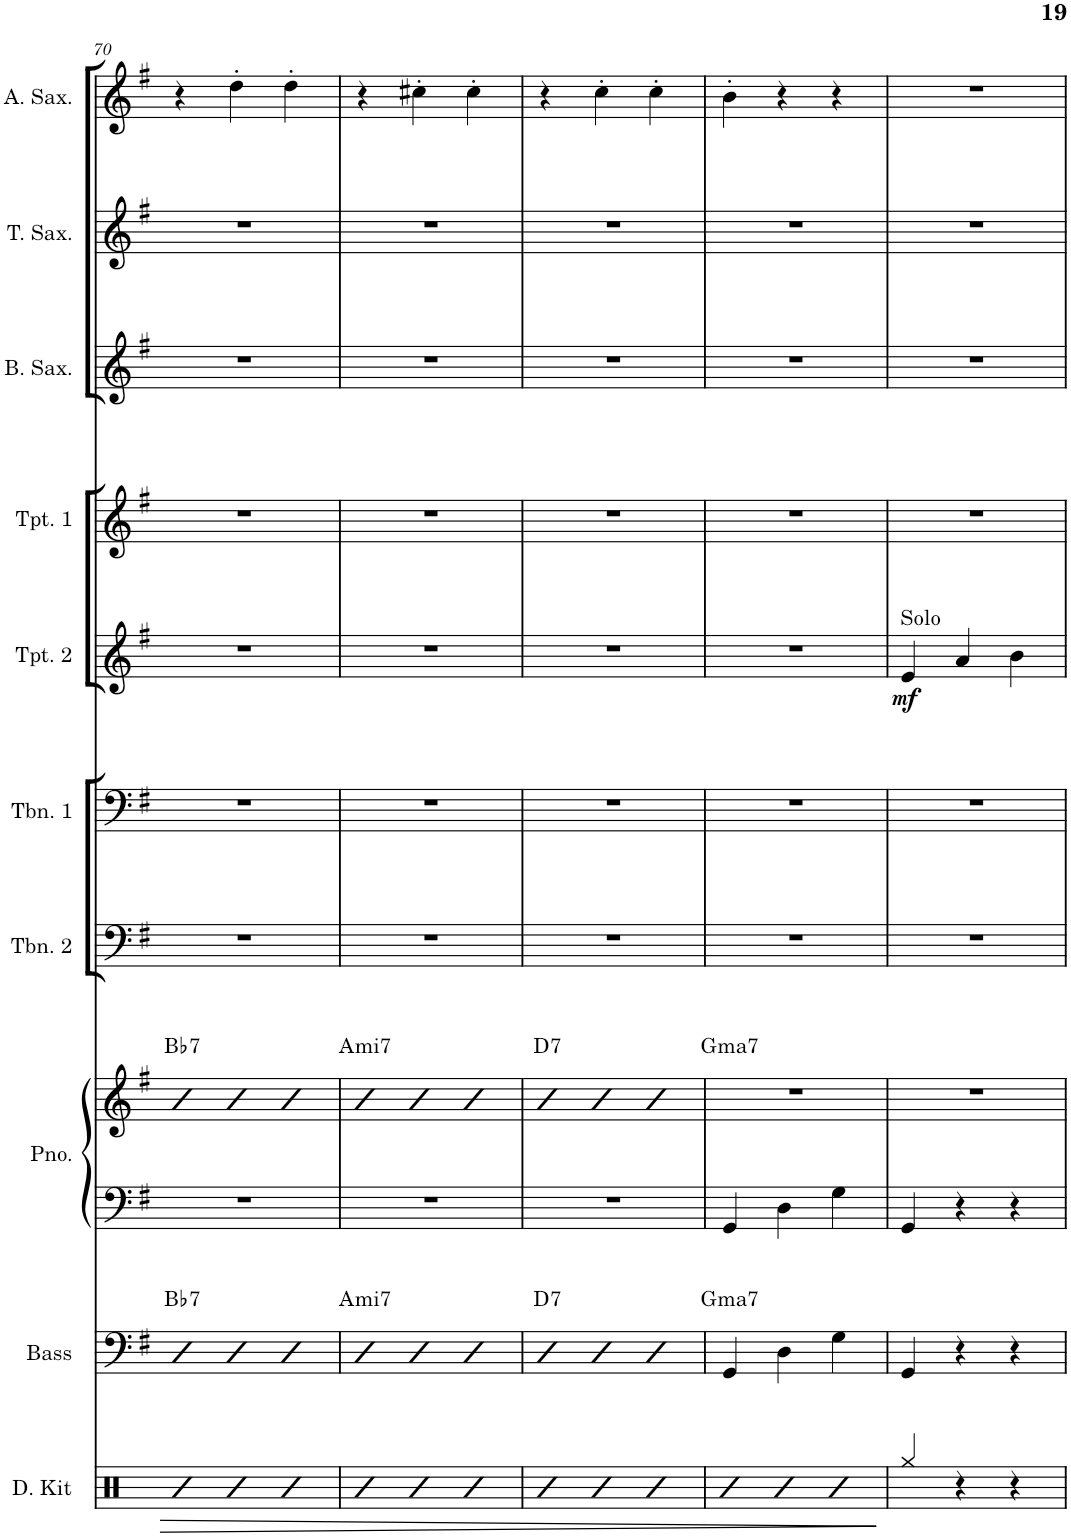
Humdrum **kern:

**kern	**kern	**harte	**kern	**kern	**harte	**kern	**kern	**kern	**dynam	**kern	**kern	**kern	**kern
*part10	*part9	*part9	*part8	*part8	*part8	*part7	*part6	*part5	*part5	*part4	*part3	*part2	*part1
*staff11	*staff10	*	*staff9	*staff8	*	*staff7	*staff6	*staff5	*staff5	*staff4	*staff3	*staff2	*staff1
*I"Drum Kit	*I"Acoustic Bass	*	*I"Piano	*	*	*I"Trombone 2	*I"Trombone 1	*I"Trumpet 2	*	*I"Trumpet 1	*I"Baritone Sax	*I"Tenor Sax	*I"Alto Sax
*I'D. Kit	*I'Bass	*	*I'Pno.	*	*	*I'Tbn. 2	*I'Tbn. 1	*I'Tpt. 2	*	*I'Tpt. 1	*I'B. Sax.	*I'T. Sax.	*I'A. Sax.
!!LO:PB:g=z
*clefX	*clefF4	*	*clefF4	*clefG2	*	*clefF4	*clefF4	*clefG2	*	*clefG2	*clefG2	*clefG2	*clefG2
*	*Trd7c12	*	*	*	*	*	*	*Trd1c2	*	*Trd1c2	*Trd12c21	*Trd8c14	*Trd5c9
*k[]	*k[f#]	*	*k[f#]	*k[f#]	*	*k[f#]	*k[f#]	*k[f#]	*	*k[f#]	*k[f#]	*k[f#]	*k[f#]
*M3/4	*M3/4	*	*M3/4	*M3/4	*	*M3/4	*M3/4	*M3/4	*	*M3/4	*M3/4	*M3/4	*M3/4
=70	=70	=70	=70	=70	=70	=70	=70	=70	=70	=70	=70	=70	=70
!	!	!LO:H:kt=7	!	!	!LO:H:kt=7	!	!	!	!	!	!	!	!
4R	4bbn	Bb:7	2.r	4bn	Bb:7	2.r	2.r	2.r	.	2.r	2.r	2.r	4r
4R	4bb	.	.	4b	.	.	.	.	.	.	.	.	4dd'\
4R	4bb	.	.	4b	.	.	.	.	.	.	.	.	4dd'\
=71	=71	=71	=71	=71	=71	=71	=71	=71	=71	=71	=71	=71	=71
!	!	!LO:H:kt=mi7	!	!	!LO:H:kt=mi7	!	!	!	!	!	!	!	!
4R	4bb	A:min7	2.r	4b	A:min7	2.r	2.r	2.r	.	2.r	2.r	2.r	4r
4R	4bb	.	.	4b	.	.	.	.	.	.	.	.	4cc#X'\
4R	4bb	.	.	4b	.	.	.	.	.	.	.	.	4cc#'\
=72	=72	=72	=72	=72	=72	=72	=72	=72	=72	=72	=72	=72	=72
!	!	!LO:H:kt=7	!	!	!LO:H:kt=7	!	!	!	!	!	!	!	!
4R	4bb	D:7	2.r	4b	D:7	2.r	2.r	2.r	.	2.r	2.r	2.r	4r
4R	4bb	.	.	4b	.	.	.	.	.	.	.	.	4cc'\
4R	4bb	.	.	4b	.	.	.	.	.	.	.	.	4cc'\
=73	=73	=73	=73	=73	=73	=73	=73	=73	=73	=73	=73	=73	=73
!	!	!LO:H:kt=ma7	!	!	!LO:H:kt=ma7	!	!	!	!	!	!	!	!
4R	4GG/	G:maj7	4GG/	2.r	G:maj7	2.r	2.r	2.r	.	2.r	2.r	2.r	4b'\
4R	4D\	.	4D\	.	.	.	.	.	.	.	.	.	4r
4R	4G\	.	4G\	.	.	.	.	.	.	.	.	.	4r
=74	=74	=74	=74	=74	=74	=74	=74	=74	=74	=74	=74	=74	=74
!	!	!	!	!	!	!	!	!LO:TX:a:t=Solo	!	!	!	!	!
!	!	!	!	!	!	!	!	!	!LO:DY:b	!	!	!	!
4Rgg/	4GG/	.	4GG/	2.r	.	2.r	2.r	4e/	mf	2.r	2.r	2.r	2.r
4r	4r	.	4r	.	.	.	.	4a/	.	.	.	.	.
4r	4r	.	4r	.	.	.	.	4b\	.	.	.	.	.
=	=	=	=	=	=	=	=	=	=	=	=	=	=
*-	*-	*-	*-	*-	*-	*-	*-	*-	*-	*-	*-	*-	*-
